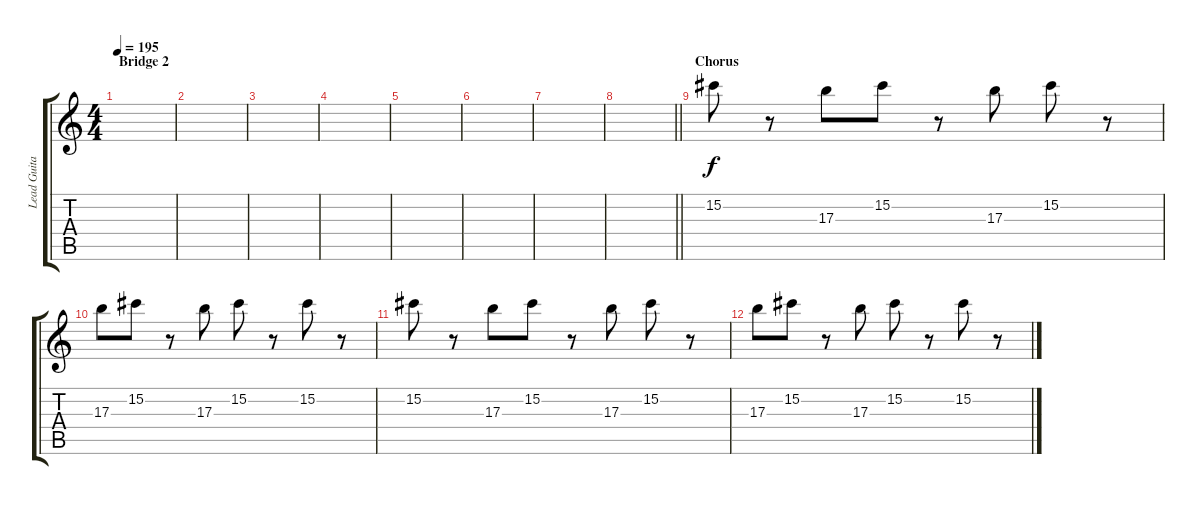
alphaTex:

\track ("Lead Guitar 2" "Lead Guita") {instrument overdrivenguitar}
\staff {score tabs}
\tuning (Eb4 Bb3 Gb3 Db3 Ab2 Eb2) {hide}
\ts (4 4)
\section ("" "Bridge 2")
\tempo 195
\clef g2
\ks c
|
|
|
|
|
|
|
\barLineRight lightlight
|
\section ("" "Chorus")
15.2.8 r.8 17.3.8 15.2.8 r.8 17.3.8 15.2.8 r.8 |
17.3.8 15.2.8 r.8 17.3.8 15.2.8 r.8 15.2.8 r.8 |
15.2.8 r.8 17.3.8 15.2.8 r.8 17.3.8 15.2.8 r.8 |
17.3.8 15.2.8 r.8 17.3.8 15.2.8 r.8 15.2.8 r.8
